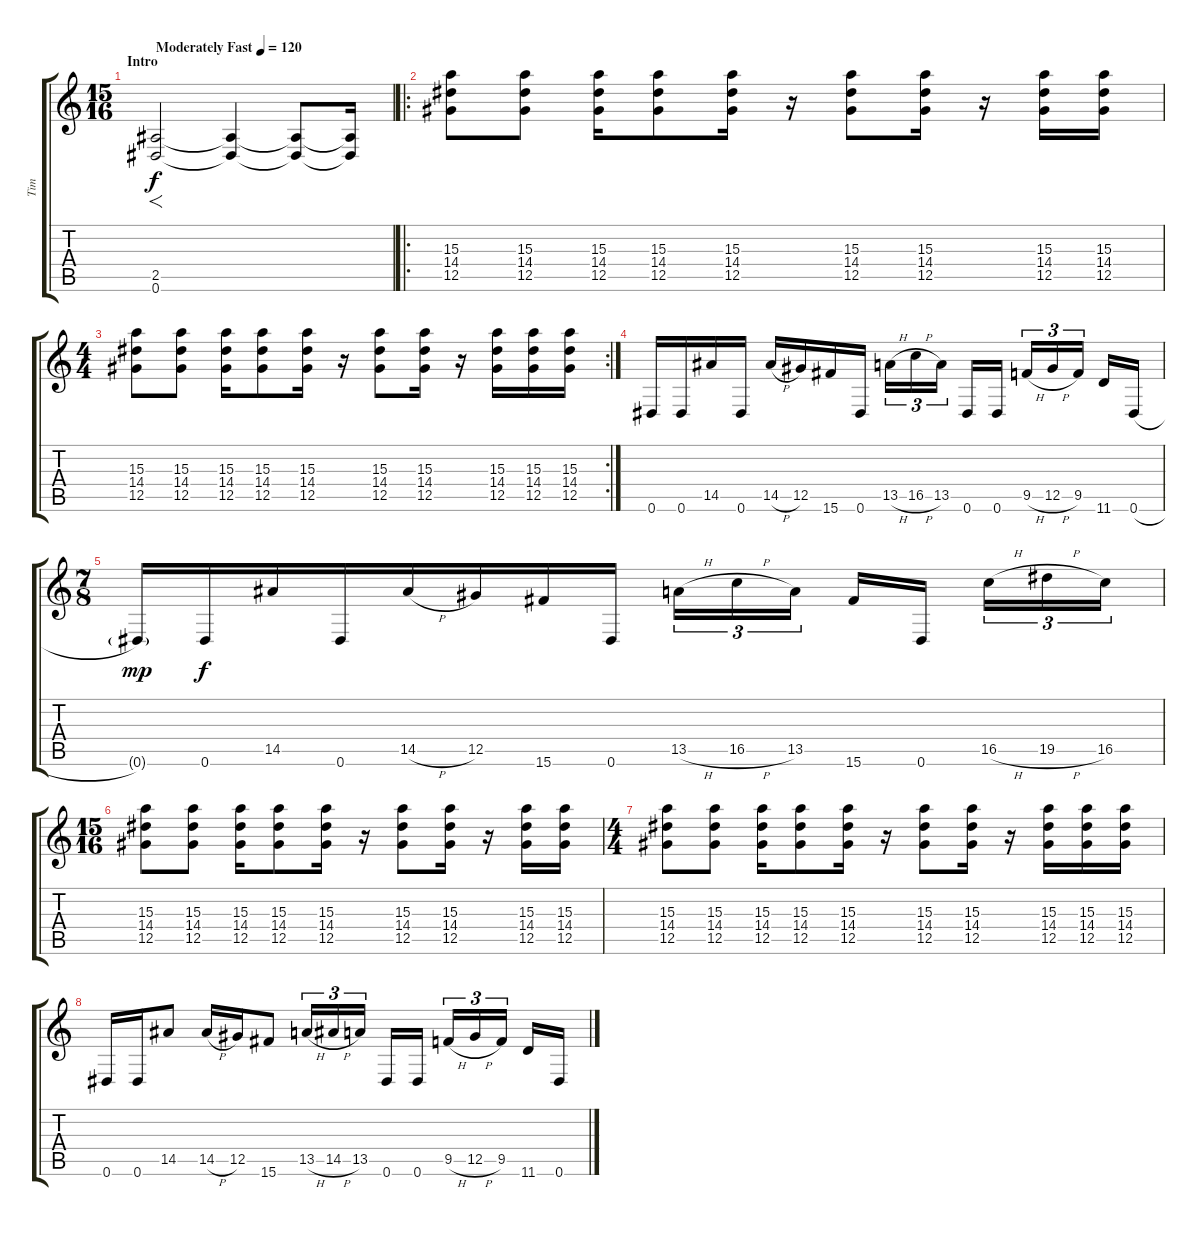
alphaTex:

\track ("Tim" "Tim") {instrument overdrivenguitar}
\staff {score tabs}
\tuning (Eb4 Bb3 Gb3 Db3 Ab2 Eb2) {hide}
\ts (15 16)
\section ("" "Intro")
\tempo (120 "Moderately Fast")
\clef g2
\ks c
(2.5 0.6).2{f dy f instrument overdrivenguitar} (2.5{t} 0.6{t}).4 (2.5{t} 0.6{t}).8 (2.5{t} 0.6{t}).16 |
\ro
(15.3 14.4 12.5).8 (15.3 14.4 12.5).8 (15.3 14.4 12.5).16 (15.3 14.4 12.5).8 (15.3 14.4 12.5).16 r.16 (15.3 14.4 12.5).8 (15.3 14.4 12.5).16 r.16 (15.3 14.4 12.5).16 (15.3 14.4 12.5).16 |
\rc 2
\ts (4 4)
(15.3 14.4 12.5).8 (15.3 14.4 12.5).8 (15.3 14.4 12.5).16 (15.3 14.4 12.5).8 (15.3 14.4 12.5).16 r.16 (15.3 14.4 12.5).8 (15.3 14.4 12.5).16 r.16 (15.3 14.4 12.5).16 (15.3 14.4 12.5).16 (15.3 14.4 12.5).16 |
0.6.16 0.6.16 14.5.16 0.6.16 14.5{h}.16 12.5.16 15.6.16 0.6.16 13.5{h}.16{tu (3 2)} 16.5{h}.16{tu (3 2)} 13.5.16{tu (3 2) beam splitsecondary} 0.6.16 0.6.16 9.5{h}.16{tu (3 2)} 12.5{h}.16{tu (3 2)} 9.5.16{tu (3 2) beam splitsecondary} 11.6.16 0.6{h}.16 |
\ts (7 8)
0.6{g}.16{dy mp} 0.6.16{dy f} 14.5.16 0.6.16 14.5{h}.16 12.5.16 15.6.16 0.6.16 13.5{h}.16{tu (3 2)} 16.5{h}.16{tu (3 2)} 13.5.16{tu (3 2)} 15.6.16 0.6.16 16.5{h}.16{tu (3 2)} 19.5{h}.16{tu (3 2)} 16.5.16{tu (3 2)} |
\ts (15 16)
(15.3 14.4 12.5).8 (15.3 14.4 12.5).8 (15.3 14.4 12.5).16 (15.3 14.4 12.5).8 (15.3 14.4 12.5).16 r.16 (15.3 14.4 12.5).8 (15.3 14.4 12.5).16 r.16 (15.3 14.4 12.5).16 (15.3 14.4 12.5).16 |
\ts (4 4)
(15.3 14.4 12.5).8 (15.3 14.4 12.5).8 (15.3 14.4 12.5).16 (15.3 14.4 12.5).8 (15.3 14.4 12.5).16 r.16 (15.3 14.4 12.5).8 (15.3 14.4 12.5).16 r.16 (15.3 14.4 12.5).16 (15.3 14.4 12.5).16 (15.3 14.4 12.5).16 |
0.6.16 0.6.16 14.5.8 14.5{h}.16 12.5.16 15.6.8 13.5{h}.16{tu (3 2)} 14.5{h}.16{tu (3 2)} 13.5.16{tu (3 2) beam splitsecondary} 0.6.16 0.6.16 9.5{h}.16{tu (3 2)} 12.5{h}.16{tu (3 2)} 9.5.16{tu (3 2) beam splitsecondary} 11.6.16 0.6{h}.16
